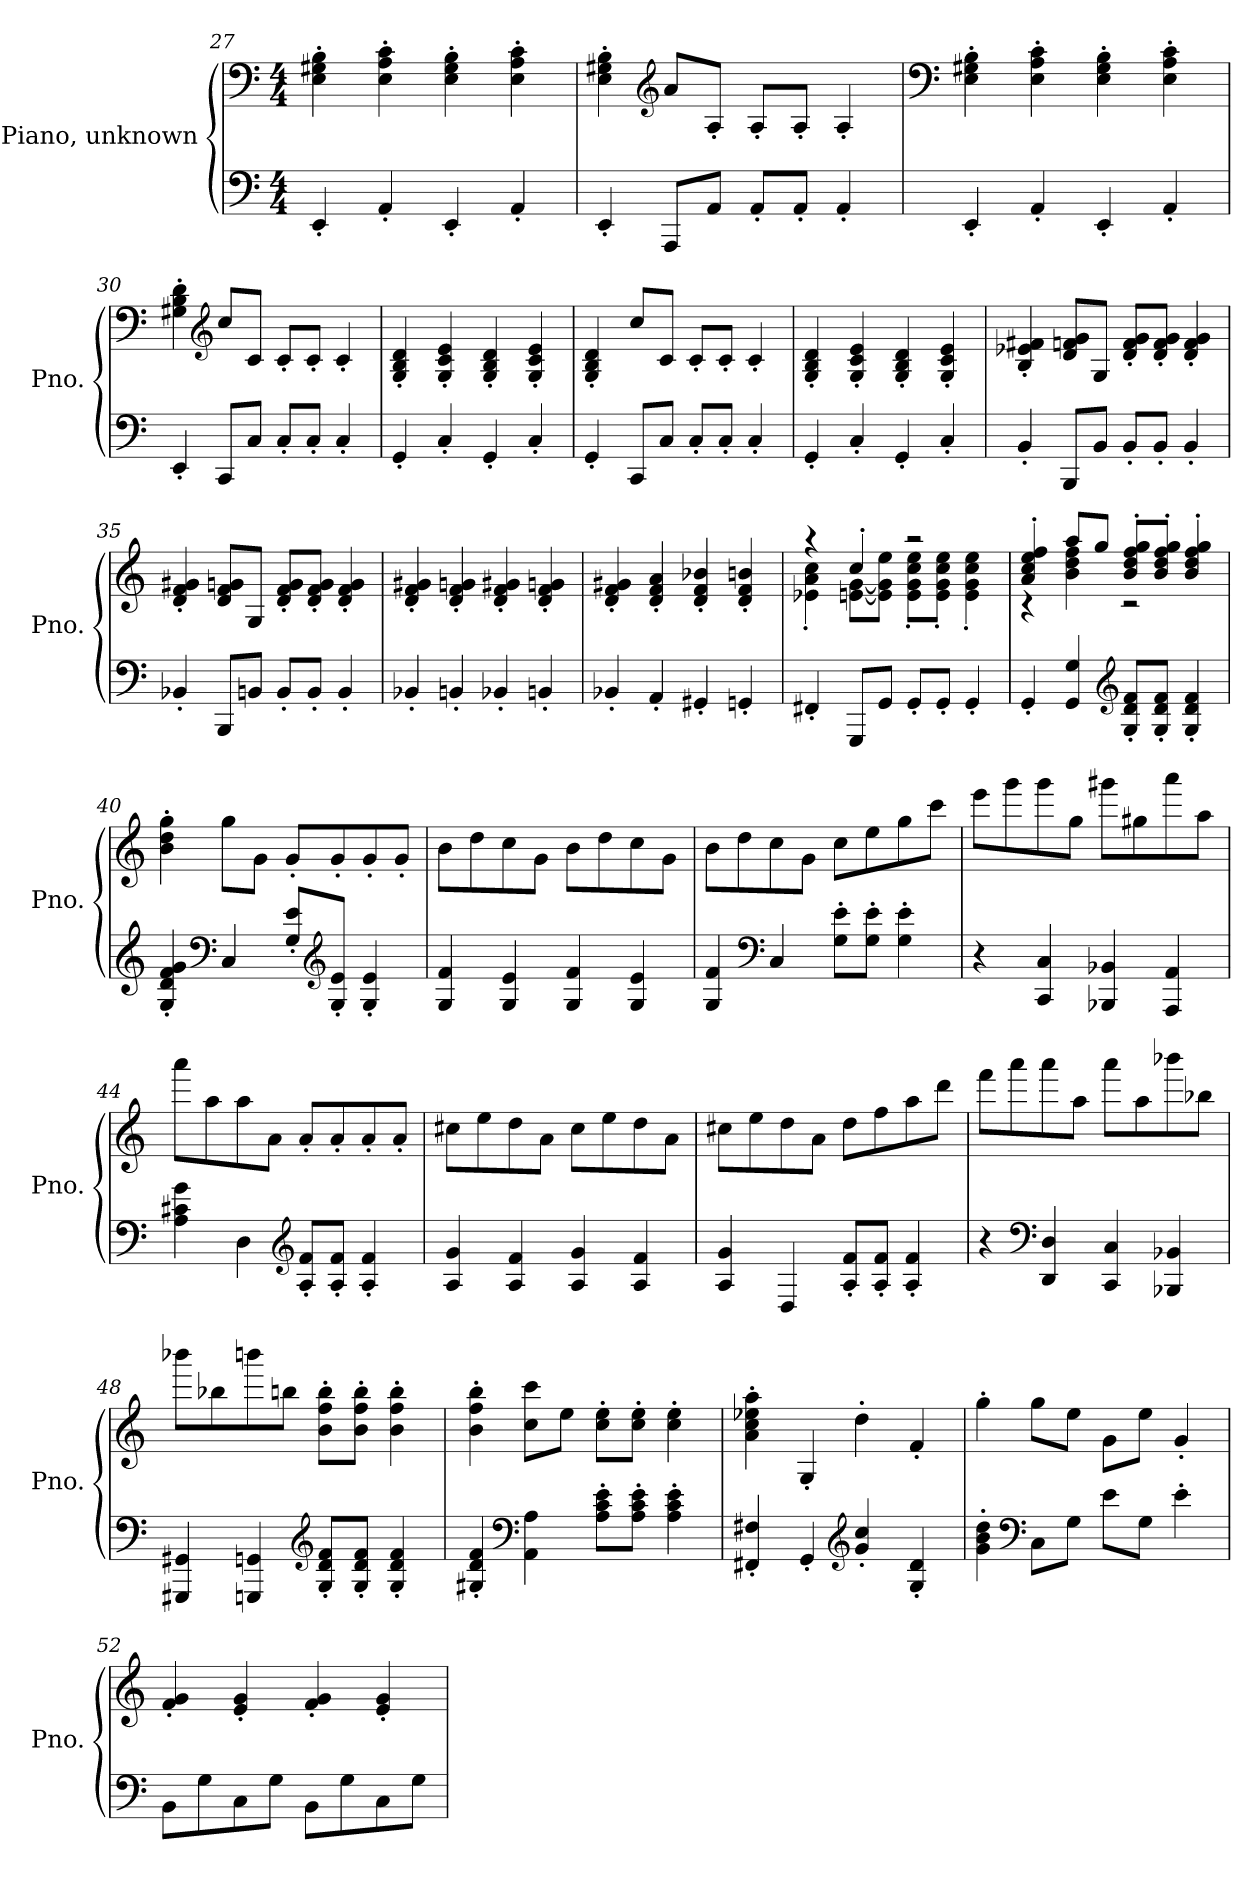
**kern	**kern
*part1	*part1
*staff2	*staff1
*I"Piano, unknown	*
*I'Pno.	*
*clefF4	*clefF4
*k[]	*k[]
*M4/4	*M4/4
=27	=27
4EE'/	4E\' 4G#X\' 4B\'
4AA'/	4E\' 4A\' 4c\'
4EE'/	4E\' 4G#\' 4B\'
4AA'/	4E\' 4A\' 4c\'
=28	=28
4EE'/	4E\' 4G#X\' 4B\'
*	*clefG2
8AAA/L	8a/L
8AA/J	8A'/J
8AA'/L	8A'/L
8AA'/J	8A'/J
4AA'/	4A'/
=29	=29
*	*clefF4
4EE'/	4E\' 4G#X\' 4B\'
4AA'/	4E\' 4A\' 4c\'
4EE'/	4E\' 4G#\' 4B\'
4AA'/	4E\' 4A\' 4c\'
=30	=30
4EE'/	4G#X\' 4B\' 4d\'
*	*clefG2
8CC/L	8cc/L
8C/J	8c/J
8C'/L	8c'/L
8C'/J	8c'/J
4C'/	4c'/
!!LO:LB:g=z
=31	=31
4GG'/	4G/' 4B/' 4d/'
4C'/	4G/' 4c/' 4e/'
4GG'/	4G/' 4B/' 4d/'
4C'/	4G/' 4c/' 4e/'
=32	=32
4GG'/	4G/' 4B/' 4d/'
8CC/L	8cc/L
8C/J	8c/J
8C'/L	8c'/L
8C'/J	8c'/J
4C'/	4c'/
=33	=33
4GG'/	4G/' 4B/' 4d/'
4C'/	4G/' 4c/' 4e/'
4GG'/	4G/' 4B/' 4d/'
4C'/	4G/' 4c/' 4e/'
=34	=34
4BB'/	4B/' 4e-X/' 4f#X/'
8BBB/L	8d/ 8fn/ 8g/L
8BB/J	8G/J
8BB'/L	8d/' 8f/' 8g/'L
8BB'/J	8d/' 8f/' 8g/'J
4BB'/	4d/' 4f/' 4g/'
=35	=35
4BB-X'/	4d/' 4f/' 4g#X/'
8BBB/L	8d/ 8f/ 8gn/L
8BBn/J	8G/J
8BB'/L	8d/' 8f/' 8g/'L
8BB'/J	8d/' 8f/' 8g/'J
4BB'/	4d/' 4f/' 4g/'
!!LO:PB:g=z
=36	=36
4BB-X'/	4d/' 4f/' 4g#X/'
4BBn'/	4d/' 4f/' 4gn/'
4BB-X'/	4d/' 4f/' 4g#X/'
4BBn'/	4d/' 4f/' 4gn/'
=37	=37
4BB-X'/	4d/' 4f/' 4g#X/'
4AA'/	4d/' 4f/' 4a/'
4GG#X'/	4d/' 4f/' 4b-X/'
4GGn'/	4d/' 4f/' 4bn/'
=38	=38
*	*^
4FF#X'/	4r	4e-X\' 4a\' 4cc\'
8GGG/L	4cc'/	[8en\ [8g\L
8GG/J	.	8e\] 8g\] 8ee\J
8GG'/L	2r	8e\' 8g\' 8cc\' 8ee\'L
8GG'/J	.	8e\' 8g\' 8cc\' 8ee\'J
4GG'/	.	4e\' 4g\' 4cc\' 4ee\'
=39	=39	=39
4GG'/	4a/' 4cc/' 4ee/' 4ff/'	4r
4GG/ 4G/	8aa/L	4b\ 4dd\ 4ff\
.	8gg/J	.
*clefG2	*	*
8G/' 8d/' 8f/'L	8b/' 8dd/' 8ff/' 8gg/'L	2r
8G/' 8d/' 8f/'J	8b/' 8dd/' 8ff/' 8gg/'J	.
4G/' 4d/' 4f/'	4b/' 4dd/' 4ff/' 4gg/'	.
*	*v	*v
!!LO:LB:g=z
=40	=40
4G/' 4d/' 4f/' 4g/'	4b\' 4dd\' 4gg\'
*clefF4	*
4C/	8gg\L
.	8g\J
8G/' 8e/'L	8g'/L
*clefG2	*
8G/' 8e/'J	8g'/
4G/' 4e/'	8g'/
.	8g'/J
=41	=41
4G/ 4f/	8b\L
.	8dd\
4G/ 4e/	8cc\
.	8g\J
4G/ 4f/	8b\L
.	8dd\
4G/ 4e/	8cc\
.	8g\J
=42	=42
4G/ 4f/	8b\L
.	8dd\
*clefF4	*
4C/	8cc\
.	8g\J
8G\' 8e\'L	8cc\L
8G\' 8e\'J	8ee\
4G\' 4e\'	8gg\
.	8ccc\J
=43	=43
4r	8eee\L
.	8ggg\
4CC/ 4C/	8ggg\
.	8gg\J
4BBB-X/ 4BB-X/	8ggg#X\L
.	8gg#X\
4AAA/ 4AA/	8aaa\
.	8aa\J
!!LO:LB:g=z
=44	=44
4A\ 4c#X\ 4g\	8aaa\L
.	8aa\
4D\	8aa\
.	8a\J
*clefG2	*
8A/' 8f/'L	8a'/L
8A/' 8f/'J	8a'/
4A/' 4f/'	8a'/
.	8a'/J
=45	=45
4A/ 4g/	8cc#X\L
.	8ee\
4A/ 4f/	8dd\
.	8a\J
4A/ 4g/	8cc#\L
.	8ee\
4A/ 4f/	8dd\
.	8a\J
=46	=46
4A/ 4g/	8cc#X\L
.	8ee\
4D/	8dd\
.	8a\J
8A/' 8f/'L	8dd\L
8A/' 8f/'J	8ff\
4A/' 4f/'	8aa\
.	8ddd\J
=47	=47
4r	8fff\L
.	8aaa\
*clefF4	*
4DD/ 4D/	8aaa\
.	8aa\J
4CC/ 4C/	8aaa\L
.	8aa\
4BBB-X/ 4BB-X/	8bbb-X\
.	8bb-X\J
!!LO:LB:g=z
=48	=48
4GGG#X/ 4GG#X/	8bbb-X\L
.	8bb-X\
4GGGn/ 4GGn/	8bbbn\
.	8bbn\J
*clefG2	*
8G/' 8d/' 8f/'L	8b\' 8ff\' 8bb\'L
8G/' 8d/' 8f/'J	8b\' 8ff\' 8bb\'J
4G/' 4d/' 4f/'	4b\' 4ff\' 4bb\'
=49	=49
4G#X/' 4d/' 4f/'	4b\' 4ff\' 4bb\'
*clefF4	*
4AA\ 4A\	8cc\ 8ccc\L
.	8ee\J
8A\' 8c\' 8e\'L	8cc\' 8ee\'L
8A\' 8c\' 8e\'J	8cc\' 8ee\'J
4A\' 4c\' 4e\'	4cc\' 4ee\'
=50	=50
4FF#X/' 4F#X/'	4a\' 4cc\' 4ee-X\' 4aa\'
4GG'/	4G'/
*clefG2	*
4g/' 4cc/'	4dd'\
4G/' 4d/'	4f'/
=51	=51
4g\' 4b\' 4dd\'	4gg'\
*clefF4	*
8C\L	8gg\L
8G\J	8ee\J
8e\L	8g\L
8G\J	8ee\J
4e'\	4g'/
=52	=52
8BB\L	4f/' 4g/'
8G\	.
8C\	4e/' 4g/'
8G\J	.
8BB\L	4f/' 4g/'
8G\	.
8C\	4e/' 4g/'
8G\J	.
=	=
*-	*-
